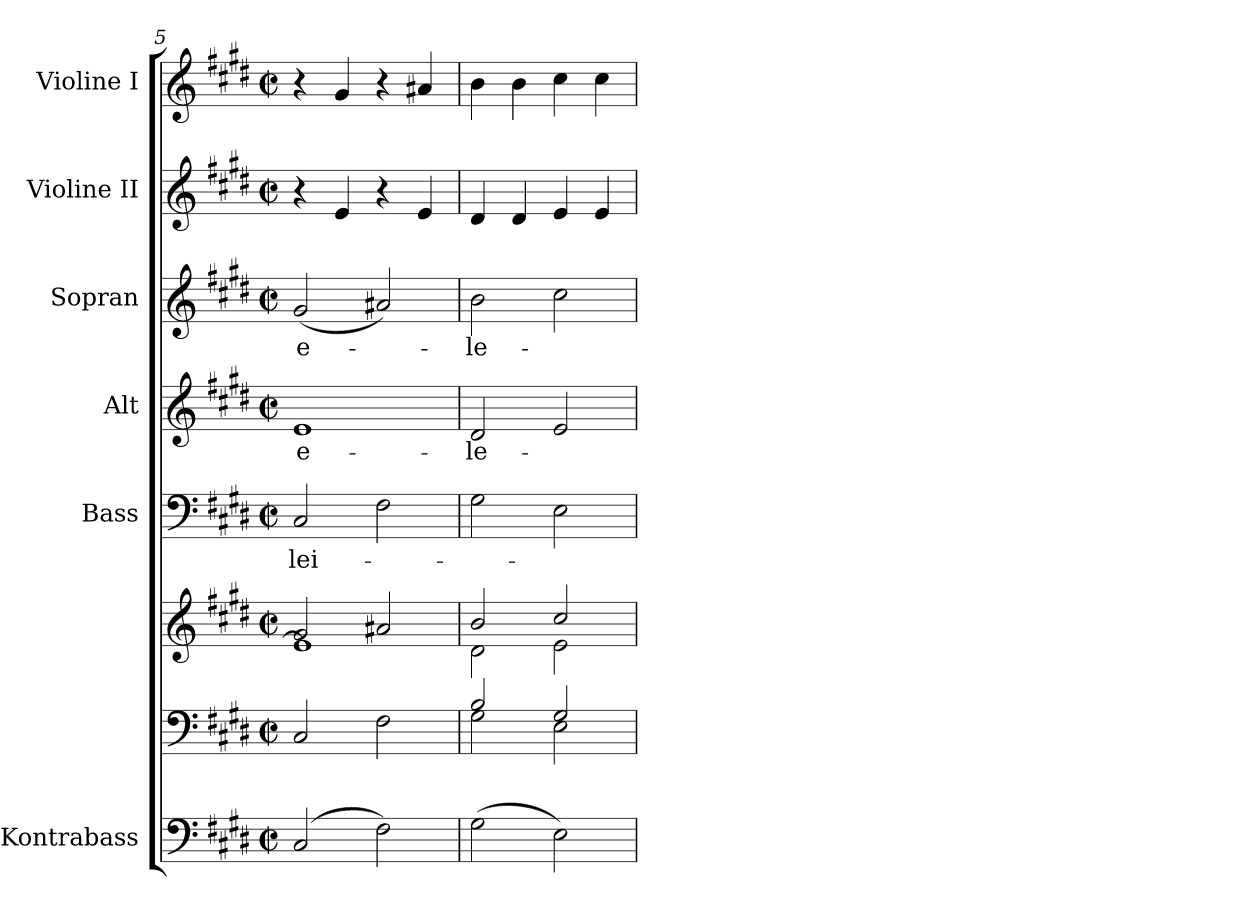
**kern	**kern	**kern	**kern	**text	**kern	**text	**kern	**text	**kern	**kern
*part7	*part6	*part6	*part5	*part5	*part4	*part4	*part3	*part3	*part2	*part1
*staff8	*staff7	*staff6	*staff5	*staff5	*staff4	*staff4	*staff3	*staff3	*staff2	*staff1
*I"Kontrabass	*	*	*I"Bass	*	*I"Alt	*	*I"Sopran	*	*I"Violine II	*I"Violine I
*I'Kb.	*	*	*I'B.	*	*I'A.	*	*I'S.	*	*I'Vl. II	*I'Vl. I
*clefF4	*clefF4	*clefG2	*clefF4	*	*clefG2	*	*clefG2	*	*clefG2	*clefG2
*ITrd7c12	*	*	*	*	*	*	*	*	*	*
*k[f#c#g#d#]	*k[f#c#g#d#]	*k[f#c#g#d#]	*k[f#c#g#d#]	*	*k[f#c#g#d#]	*	*k[f#c#g#d#]	*	*k[f#c#g#d#]	*k[f#c#g#d#]
*E:	*E:	*E:	*E:	*	*E:	*	*E:	*	*E:	*E:
*M2/2	*M2/2	*M2/2	*M2/2	*	*M2/2	*	*M2/2	*	*M2/2	*M2/2
*met(c|)	*met(c|)	*met(c|)	*met(c|)	*	*met(c|)	*	*met(c|)	*	*met(c|)	*met(c|)
=5	=5	=5	=5	=5	=5	=5	=5	=5	=5	=5
*	*	*^	*	*	*	*	*	*	*	*
!	!	!	!	!	!LO:LY:b	!	!LO:LY:b	!	!LO:LY:b	!	!
(2CC#/	2C#/	2g#/	1e]	2C#/	-lei-	1e	e-	(<2g#/	e-	4r	4r
.	.	.	.	.	.	.	.	.	.	4e/	4g#/
2FF#\)	2F#\	2a#X/	.	2F#\	.	.	.	2a#X/)	.	4r	4r
.	.	.	.	.	.	.	.	.	.	4e/	4a#X/
!!LO:PB:g=z
=6	=6	=6	=6	=6	=6	=6	=6	=6	=6	=6	=6
*	*^	*	*	*	*	*	*	*	*	*	*
!	!	!	!	!	!	!	!	!LO:LY:b	!	!LO:LY:b	!	!
(>2GG#\	2B/	2G#\	2b/	2d#\	2G#\	.	2d#/	-le-	2b\	-le-	4d#/	4b\
.	.	.	.	.	.	.	.	.	.	.	4d#/	4b\
2EE\)	2G#/	2E\	2cc#/	2e\	2E\	.	2e/	.	2cc#\	.	4e/	4cc#\
.	.	.	.	.	.	.	.	.	.	.	4e/	4cc#\
*	*v	*v	*	*	*	*	*	*	*	*	*	*
*	*	*v	*v	*	*	*	*	*	*	*	*
=	=	=	=	=	=	=	=	=	=	=
*-	*-	*-	*-	*-	*-	*-	*-	*-	*-	*-
